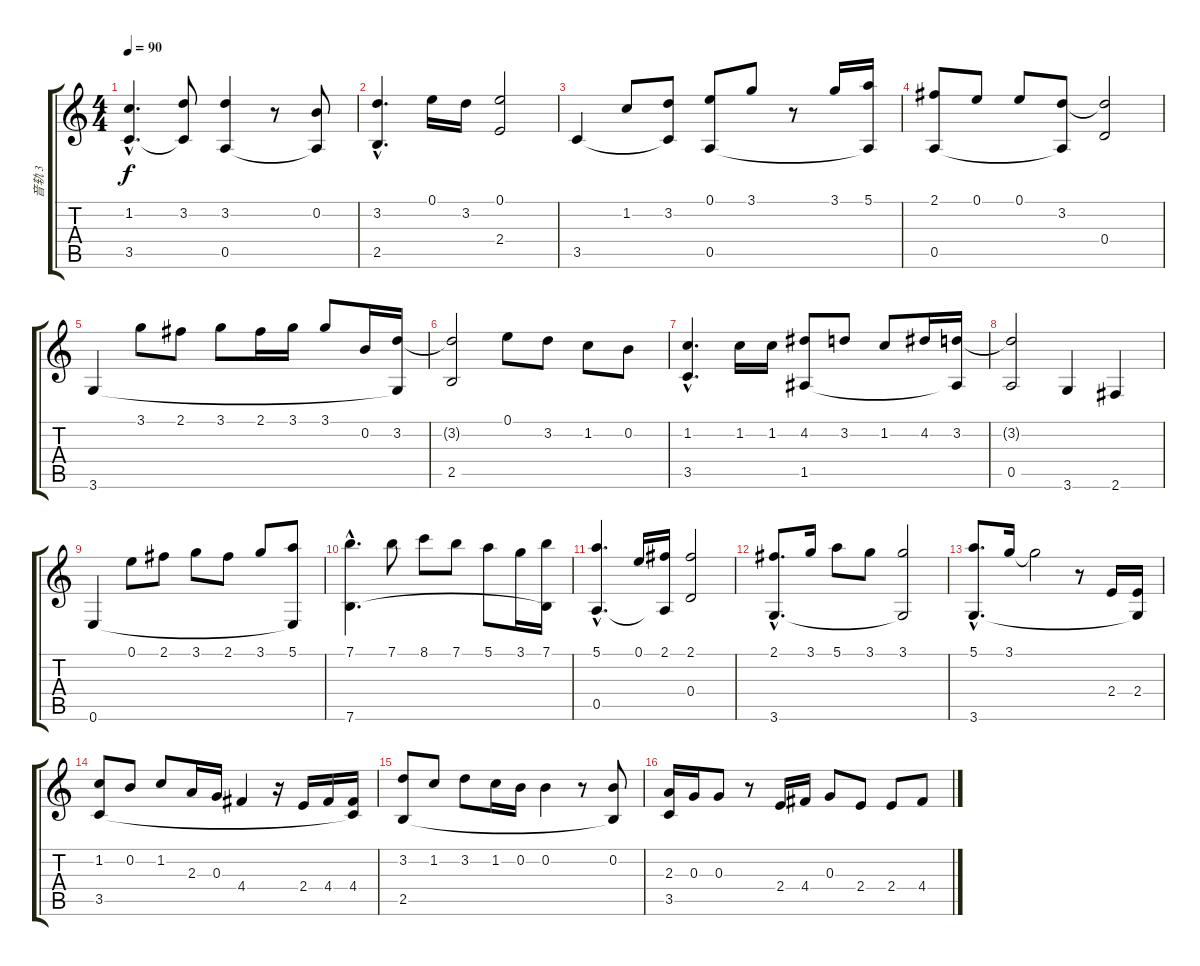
\track ("音轨 3" "音轨 3") {instrument acousticguitarnylon}
\staff {score tabs}
\tuning (E4 B3 G3 D3 A2 E2) {hide}
\ts (4 4)
\tempo 90
\clef g2
\ks c
(1.2{hac} 3.5{hac}).4{d dy f} (3.2 3.5{t}).8 (3.2 0.5).4 r.8 (0.2 0.5{t}).8 |
(3.2{hac} 2.5{hac}).4{d} 0.1.16 3.2.16 (0.1 2.4).2 |
3.5.4 1.2.8 (3.2 3.5{t}).8 (0.1 0.5).8 3.1.8 r.8 3.1.16 (5.1 0.5{t}).16 |
(2.1 0.5).8 0.1.8 0.1.8 (3.2 0.5{t}).8 (3.2{t} 0.4).2 |
3.6.4 3.1.8 2.1.8 3.1.8 2.1.16 3.1.16 3.1.8 0.2.16 (3.2 3.6{t}).16 |
(3.2{t} 2.5).2 0.1.8 3.2.8 1.2.8 0.2.8 |
(1.2{hac} 3.5{hac}).4{d} 1.2.16 1.2.16 (4.2 1.5).8 3.2.8 1.2.8 4.2.16 (3.2 1.5{t}).16 |
(3.2{t} 0.5).2 3.6.4 2.6.4 |
0.6.4 0.1.8 2.1.8 3.1.8 2.1.8 3.1.8 (5.1 0.6{t}).8 |
(7.1{hac} 7.6{hac}).4{d} 7.1.8 8.1.8 7.1.8 5.1.8 3.1.16 (7.1 7.6{t}).16 |
(5.1{hac} 0.5{hac}).4{d} 0.1.16 (2.1 0.5{t}).16 (2.1 0.4).2 |
(2.1{hac} 3.6{hac}).8{d} 3.1.16 5.1.8 3.1.8 (3.1 3.6{t}).2 |
(5.1{hac} 3.6{hac}).8{d} 3.1.16 3.1{t}.2 r.8 2.4.16 (2.4 3.6{t}).16 |
(1.2 3.5).8 0.2.8 1.2.8 2.3.16 0.3.16 4.4.4 r.16 2.4.16 4.4.16 (4.4 3.5{t}).16 |
(3.2 2.5).8 1.2.8 3.2.8 1.2.16 0.2.16 0.2.4 r.8 (0.2 2.5{t}).8 |
(2.3 3.5).16 0.3.16 0.3.8 r.8 2.4.16 4.4.16 0.3.8 2.4.8 2.4.8 4.4.8
